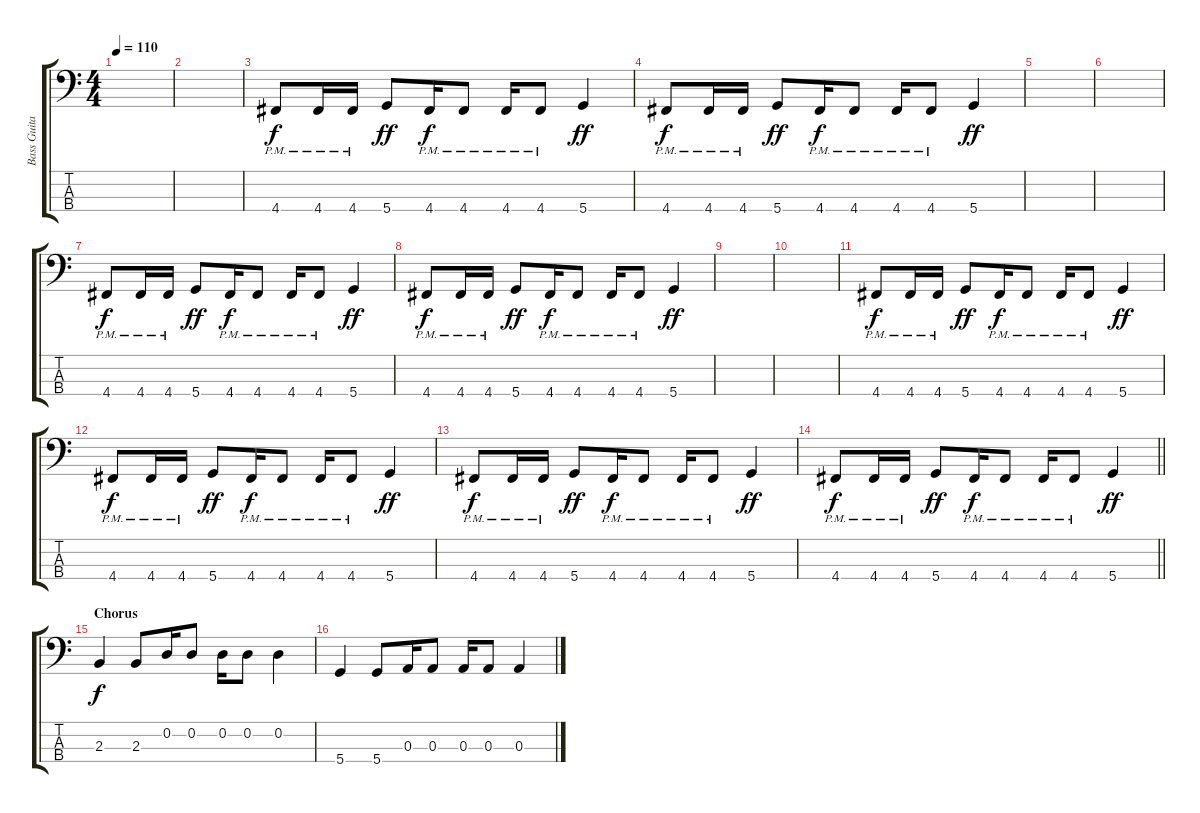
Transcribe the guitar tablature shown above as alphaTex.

\track ("Bass Guitar - Pheonix" "Bass Guita") {instrument electricbasspick}
\staff {score tabs}
\tuning (G2 D2 A1 D1) {hide}
\ts (4 4)
\tempo 110
\clef f4
\ks c
|
|
4.4{pm}.8 4.4{pm}.16 4.4{pm}.16 5.4.8{dy ff} 4.4{pm}.16{dy f} 4.4{pm}.8 4.4{pm}.16 4.4{pm}.8 5.4.4{dy ff} |
4.4{pm}.8{dy f} 4.4{pm}.16 4.4{pm}.16 5.4.8{dy ff} 4.4{pm}.16{dy f} 4.4{pm}.8 4.4{pm}.16 4.4{pm}.8 5.4.4{dy ff} |
|
|
4.4{pm}.8{dy f} 4.4{pm}.16 4.4{pm}.16 5.4.8{dy ff} 4.4{pm}.16{dy f} 4.4{pm}.8 4.4{pm}.16 4.4{pm}.8 5.4.4{dy ff} |
4.4{pm}.8{dy f} 4.4{pm}.16 4.4{pm}.16 5.4.8{dy ff} 4.4{pm}.16{dy f} 4.4{pm}.8 4.4{pm}.16 4.4{pm}.8 5.4.4{dy ff} |
|
|
4.4{pm}.8{dy f} 4.4{pm}.16 4.4{pm}.16 5.4.8{dy ff} 4.4{pm}.16{dy f} 4.4{pm}.8 4.4{pm}.16 4.4{pm}.8 5.4.4{dy ff} |
4.4{pm}.8{dy f} 4.4{pm}.16 4.4{pm}.16 5.4.8{dy ff} 4.4{pm}.16{dy f} 4.4{pm}.8 4.4{pm}.16 4.4{pm}.8 5.4.4{dy ff} |
4.4{pm}.8{dy f} 4.4{pm}.16 4.4{pm}.16 5.4.8{dy ff} 4.4{pm}.16{dy f} 4.4{pm}.8 4.4{pm}.16 4.4{pm}.8 5.4.4{dy ff} |
\barLineRight lightlight
4.4{pm}.8{dy f} 4.4{pm}.16 4.4{pm}.16 5.4.8{dy ff} 4.4{pm}.16{dy f} 4.4{pm}.8 4.4{pm}.16 4.4{pm}.8 5.4.4{dy ff} |
\section ("" "Chorus")
2.3.4{dy f volume 16 instrument electricbasspick} 2.3.8 0.2.16 0.2.8 0.2.16 0.2.8 0.2.4 |
5.4.4 5.4.8 0.3.16 0.3.8 0.3.16 0.3.8 0.3.4
